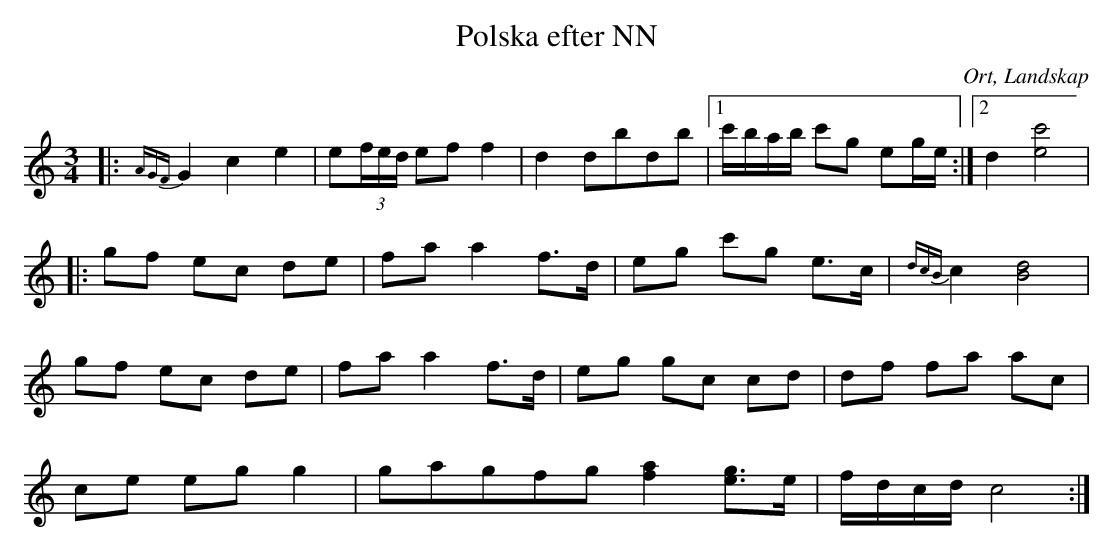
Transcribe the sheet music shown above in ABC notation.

X:1
T:Polska efter NN
O:Ort, Landskap
M:3/4
L:1/8
K:C
|:{AGF}G2 c2 e2|e(3f/e/d/ ef f2|d2 dbdb|1 c'/b/a/b/ c'g eg/e/:|2 d2 [e4c'4]|
|:gf ec de|fa a2 f>d|eg c'g e>c|{d2/3c2/3B2/3}c2 [B4d4]|
gf ec de|fa a2 f>d|eg gc cd|df fa ac|
ce eg g2|g2/5a2/5g2/5f2/5g2/5 [f2a2] [eg]>e|f/d/c/d/  c4:|
